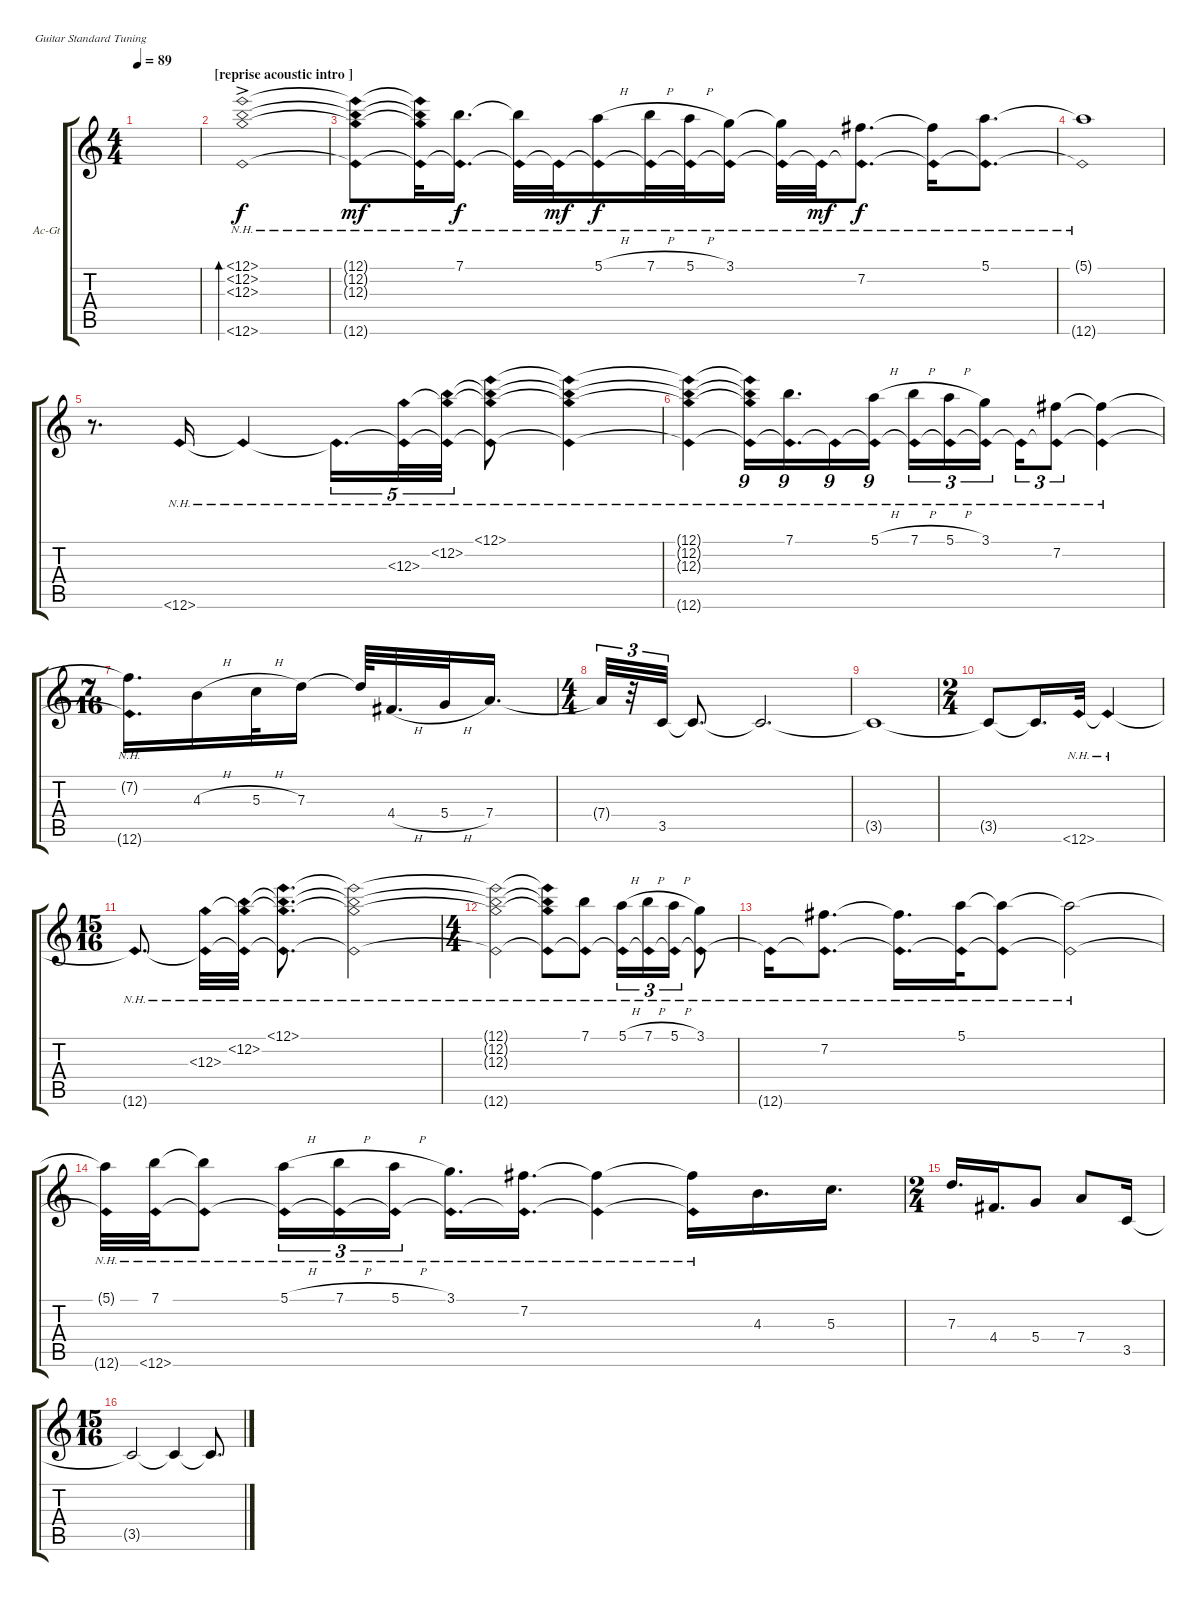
\bracketExtendMode groupsimilarinstruments
\firstSystemTrackNameOrientation horizontal
\otherSystemsTrackNameOrientation horizontal
\track ("Acoustic Guitar" "Ac-Gt") {instrument acousticguitarnylon}
\staff {score tabs}
\tuning (E4 B3 G3 D3 A2 E2)
\ts (4 4)
\tempo 89
\clef g2
\ks aminor
|
\section ("" "[reprise acoustic intro ]")
(12.1{nh ac} 12.2{nh ac} 12.3{nh ac} 12.6{nh}).1{bd 240} |
(12.1{nh t} 12.2{nh t} 12.3{nh t} 12.6{nh t}).8{dy mf} (12.1{nh t} 12.2{nh t} 12.3{nh t} 12.6{nh t}).32 (7.1 12.6{nh t}).16{d dy f} (7.1{t} 12.6{nh t}).32 12.6{nh t}.32{dy mf} (5.1{h} 12.6{nh t}).16{dy f} (7.1{h} 12.6{nh t}).32 (5.1{h} 12.6{nh t}).32 (3.1 12.6{nh t}).16 (3.1{t} 12.6{nh t}).32 12.6{nh t}.32{dy mf} (7.2 12.6{nh t}).8{d dy f} (7.2{t} 12.6{nh t}).16 (5.1 12.6{nh t}).8{d} |
(5.1{t} 12.6{nh t}).1 |
r.8{d} 12.6{nh}.16 12.6{nh t}.4 12.6{nh t}.16{d tu (5 4)} (12.3{nh} 12.6{nh t}).32{tu (5 4)} (12.2{nh} 12.3{nh t} 12.6{nh t}).32{tu (5 4)} (12.1{nh} 12.2{nh t} 12.3{nh t} 12.6{nh t}).8 (12.1{nh t} 12.2{nh t} 12.3{nh t} 12.6{nh t}).4 |
(12.1{nh t} 12.2{nh t} 12.3{nh t} 12.6{nh t}).4 (12.1{nh t} 12.2{nh t} 12.3{nh t} 12.6{nh t}).16{tu (9 8)} (7.1 12.6{nh t}).16{d tu (9 8)} 12.6{nh t}.16{tu (9 8)} (5.1{h} 12.6{nh t}).16{tu (9 8)} (7.1{h} 12.6{nh t}).16{tu (3 2)} (5.1{h} 12.6{nh t}).16{tu (3 2)} (3.1 12.6{nh t}).16{tu (3 2)} 12.6{nh t}.16{tu (3 2)} (7.2 12.6{nh t}).8{tu (3 2)} (7.2{t} 12.6{nh t}).4 |
\ts (7 16)
(7.2{t} 12.6{nh t}).16{d} 4.3{h}.16 5.3{h}.32 7.3.16 7.3{t}.64 4.4{h}.32{d} 5.4{h}.32 7.4.16{d} |
\ts (4 4)
7.4{t}.32{tu (3 2)} r.32{tu (3 2)} 3.5.32{tu (3 2)} 3.5{t}.8{d} 3.5{t}.2{d} |
3.5{t}.1 |
\ts (2 4)
3.5{t}.8 3.5{t}.16{d} 12.6{nh}.32 12.6{nh t}.4 |
\ts (15 16)
12.6{nh t}.8{d beam split} (12.3{nh} 12.6{nh t}).32 (12.2{nh} 12.3{nh t} 12.6{nh t}).32 (12.1{nh} 12.2{nh t} 12.3{nh t} 12.6{nh t}).8{d} (12.1{nh t} 12.2{nh t} 12.3{nh t} 12.6{nh t}).2 |
\ts (4 4)
(12.1{nh t} 12.2{nh t} 12.3{nh t} 12.6{nh t}).2 (12.1{nh t} 12.2{nh t} 12.3{nh t} 12.6{nh t}).8 (7.1 12.6{nh t}).8 (5.1{h} 12.6{nh t}).16{tu (3 2)} (7.1{h} 12.6{nh t}).16{tu (3 2)} (5.1{h} 12.6{nh t}).16{tu (3 2)} (3.1 12.6{nh t}).8 |
12.6{nh t}.16 (7.2 12.6{nh t}).8{d} (7.2{t} 12.6{nh t}).16{d} (5.1 12.6{nh t}).32 (5.1{t} 12.6{nh t}).8 (5.1{t} 12.6{nh t}).2 |
(5.1{t} 12.6{nh t}).32 (7.1 12.6{nh}).32 (7.1{t} 12.6{nh t}).8 (5.1{h} 12.6{nh t}).16{tu (3 2)} (7.1{h} 12.6{nh t}).16{tu (3 2)} (5.1{h} 12.6{nh t}).16{tu (3 2)} (3.1 12.6{nh t}).16{d} (7.2 12.6{nh t}).16{d} (7.2{t} 12.6{nh t}).4 (7.2{t} 12.6{nh t}).16 4.3.16{d} 5.3.16{d} |
\ts (2 4)
7.3.16{d} 4.4.16{d} 5.4.8 7.4.8 3.5.16 |
\ts (15 16)
3.5{t}.2 3.5{t}.4 3.5{t}.8{d}
